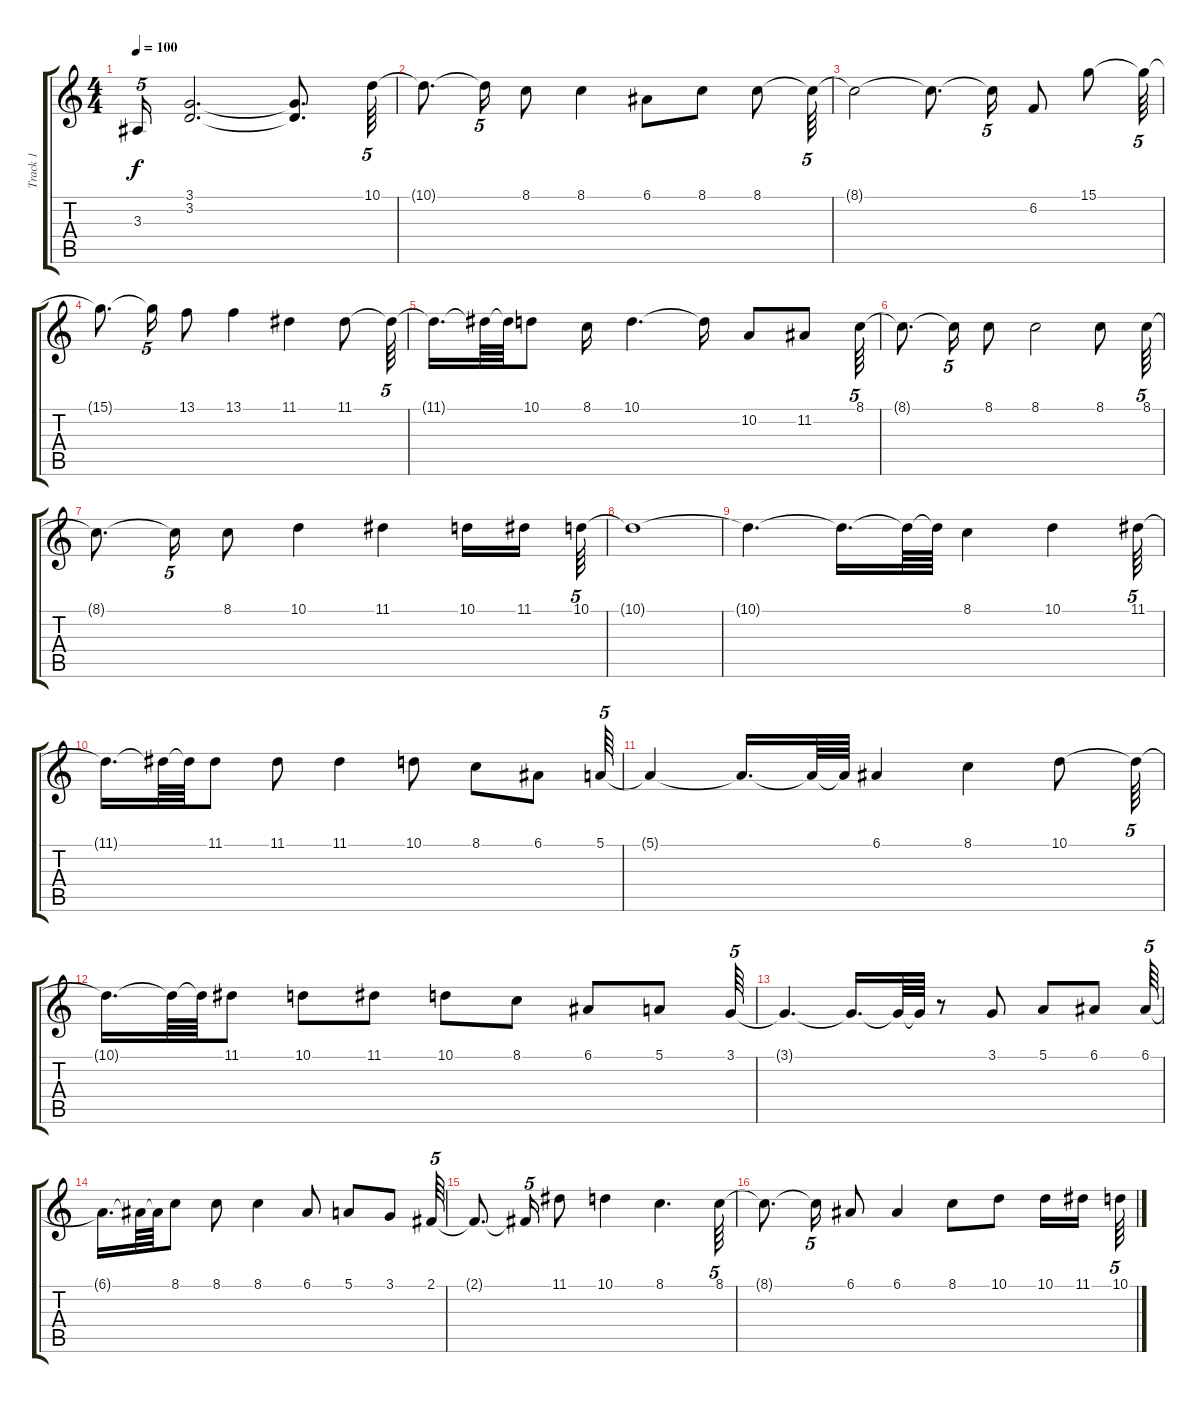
\track ("Track 1" "Track 1") {instrument acousticgrandpiano}
\staff {score tabs}
\tuning (E4 B3 G3 D3 A2 E2) {hide}
\ts (4 4)
\tempo 100
\clef g2
\ks c
3.3.16{tu (5 4) dy f} (3.1 3.2).2{d} (3.1{t} 3.2{t}).8{d} 10.1.64{tu (5 4)} |
10.1{t}.8{d} 10.1{t}.16{tu (5 4)} 8.1.8 8.1.4 6.1.8 8.1.8 8.1.8 8.1{t}.64{tu (5 4)} |
8.1{t}.2 8.1{t}.8{d} 8.1{t}.16{tu (5 4)} 6.2.8 15.1.8 15.1{t}.64{tu (5 4)} |
15.1{t}.8{d} 15.1{t}.16{tu (5 4)} 13.1.8 13.1.4 11.1.4 11.1.8 11.1{t}.64{tu (5 4)} |
11.1{t}.16{d} 11.1{t}.64 11.1{t}.64 10.1.8 8.1.16 10.1.4{d} 10.1{t}.16 10.2.8 11.2.8 8.1.64{tu (5 4)} |
8.1{t}.8{d} 8.1{t}.16{tu (5 4)} 8.1.8 8.1.2 8.1.8 8.1.64{tu (5 4)} |
8.1{t}.8{d} 8.1{t}.16{tu (5 4)} 8.1.8 10.1.4 11.1.4 10.1.16 11.1.16{beam splitsecondary} 10.1.64{tu (5 4)} |
10.1{t}.1 |
10.1{t}.4{d} 10.1{t}.16{d} 10.1{t}.64 10.1{t}.64 8.1.4 10.1.4 11.1.64{tu (5 4)} |
11.1{t}.16{d} 11.1{t}.64 11.1{t}.64 11.1.8 11.1.8 11.1.4 10.1.8 8.1.8 6.1.8 5.1.64{tu (5 4)} |
5.1{t}.4 5.1{t}.16{d} 5.1{t}.64 5.1{t}.64 6.1.4 8.1.4 10.1.8 10.1{t}.64{tu (5 4)} |
10.1{t}.16{d} 10.1{t}.64 10.1{t}.64 11.1.8 10.1.8 11.1.8 10.1.8 8.1.8 6.1.8 5.1.8 3.1.64{tu (5 4)} |
3.1{t}.4{d} 3.1{t}.16{d} 3.1{t}.64 3.1{t}.64 r.8 3.1.8 5.1.8 6.1.8 6.1.64{tu (5 4)} |
6.1{t}.16{d} 6.1{t}.64 6.1{t}.64 8.1.8 8.1.8 8.1.4 6.1.8 5.1.8 3.1.8 2.1.64{tu (5 4)} |
2.1{t}.8{d} 2.1{t}.16{tu (5 4)} 11.1.8 10.1.4 8.1.4{d} 8.1.64{tu (5 4)} |
8.1{t}.8{d} 8.1{t}.16{tu (5 4)} 6.1.8 6.1.4 8.1.8 10.1.8 10.1.16 11.1.16{beam splitsecondary} 10.1.64{tu (5 4)}
